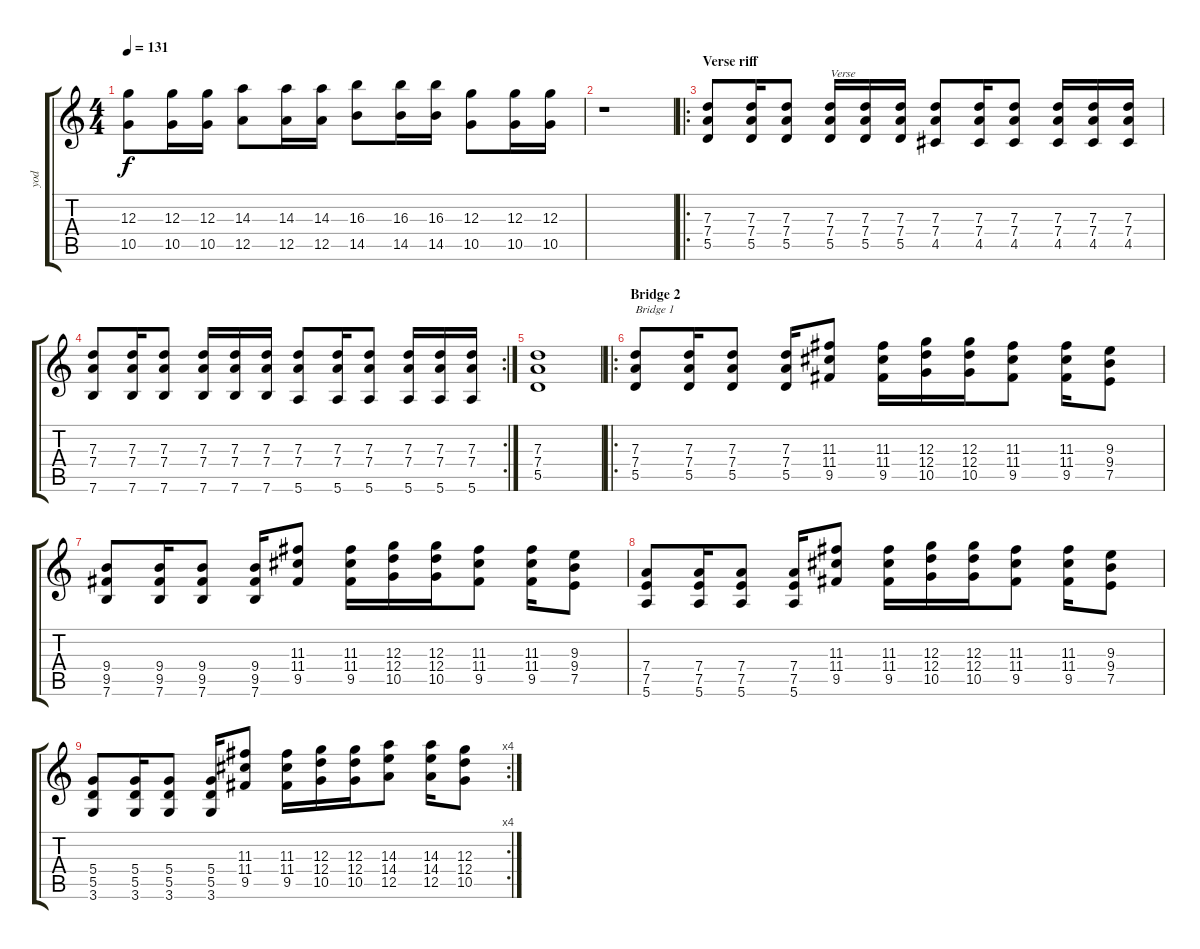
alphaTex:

\track ("yod" "yod") {instrument distortionguitar}
\staff {score tabs}
\tuning (E4 B3 G3 D3 A2 E2) {hide}
\ts (4 4)
\tempo 131
\clef g2
\ks c
(12.3 10.5).8{dy f} (12.3 10.5).16 (12.3 10.5).16 (14.3 12.5).8 (14.3 12.5).16 (14.3 12.5).16 (16.3 14.5).8 (16.3 14.5).16 (16.3 14.5).16 (12.3 10.5).8 (12.3 10.5).16 (12.3 10.5).16 |
r.1 |
\ro
\section ("" "Verse riff")
(7.3 7.4 5.5).8 (7.3 7.4 5.5).16 (7.3 7.4 5.5).8 (7.3 7.4 5.5).16{txt "Verse"} (7.3 7.4 5.5).16 (7.3 7.4 5.5).16 (7.3 7.4 4.5).8 (7.3 7.4 4.5).16 (7.3 7.4 4.5).8 (7.3 7.4 4.5).16 (7.3 7.4 4.5).16 (7.3 7.4 4.5).16 |
\rc 2
(7.3 7.4 7.6).8 (7.3 7.4 7.6).16 (7.3 7.4 7.6).8 (7.3 7.4 7.6).16 (7.3 7.4 7.6).16 (7.3 7.4 7.6).16 (7.3 7.4 5.6).8 (7.3 7.4 5.6).16 (7.3 7.4 5.6).8 (7.3 7.4 5.6).16 (7.3 7.4 5.6).16 (7.3 7.4 5.6).16 |
(7.3 7.4 5.5).1 |
\ro
\section ("" "Bridge 2")
(7.3 7.4 5.5).8{txt "Bridge 1"} (7.3 7.4 5.5).16 (7.3 7.4 5.5).8 (7.3 7.4 5.5).16 (11.3 11.4 9.5).8 (11.3 11.4 9.5).16 (12.3 12.4 10.5).16 (12.3 12.4 10.5).16 (11.3 11.4 9.5).8 (11.3 11.4 9.5).16 (9.3 9.4 7.5).8 |
(9.4 9.5 7.6).8 (9.4 9.5 7.6).16 (9.4 9.5 7.6).8 (9.4 9.5 7.6).16 (11.3 11.4 9.5).8 (11.3 11.4 9.5).16 (12.3 12.4 10.5).16 (12.3 12.4 10.5).16 (11.3 11.4 9.5).8 (11.3 11.4 9.5).16 (9.3 9.4 7.5).8 |
(7.4 7.5 5.6).8 (7.4 7.5 5.6).16 (7.4 7.5 5.6).8 (7.4 7.5 5.6).16 (11.3 11.4 9.5).8 (11.3 11.4 9.5).16 (12.3 12.4 10.5).16 (12.3 12.4 10.5).16 (11.3 11.4 9.5).8 (11.3 11.4 9.5).16 (9.3 9.4 7.5).8 |
\rc 4
(5.4 5.5 3.6).8 (5.4 5.5 3.6).16 (5.4 5.5 3.6).8 (5.4 5.5 3.6).16 (11.3 11.4 9.5).8 (11.3 11.4 9.5).16 (12.3 12.4 10.5).16 (12.3 12.4 10.5).16 (14.3 14.4 12.5).8 (14.3 14.4 12.5).16 (12.3 12.4 10.5).8
